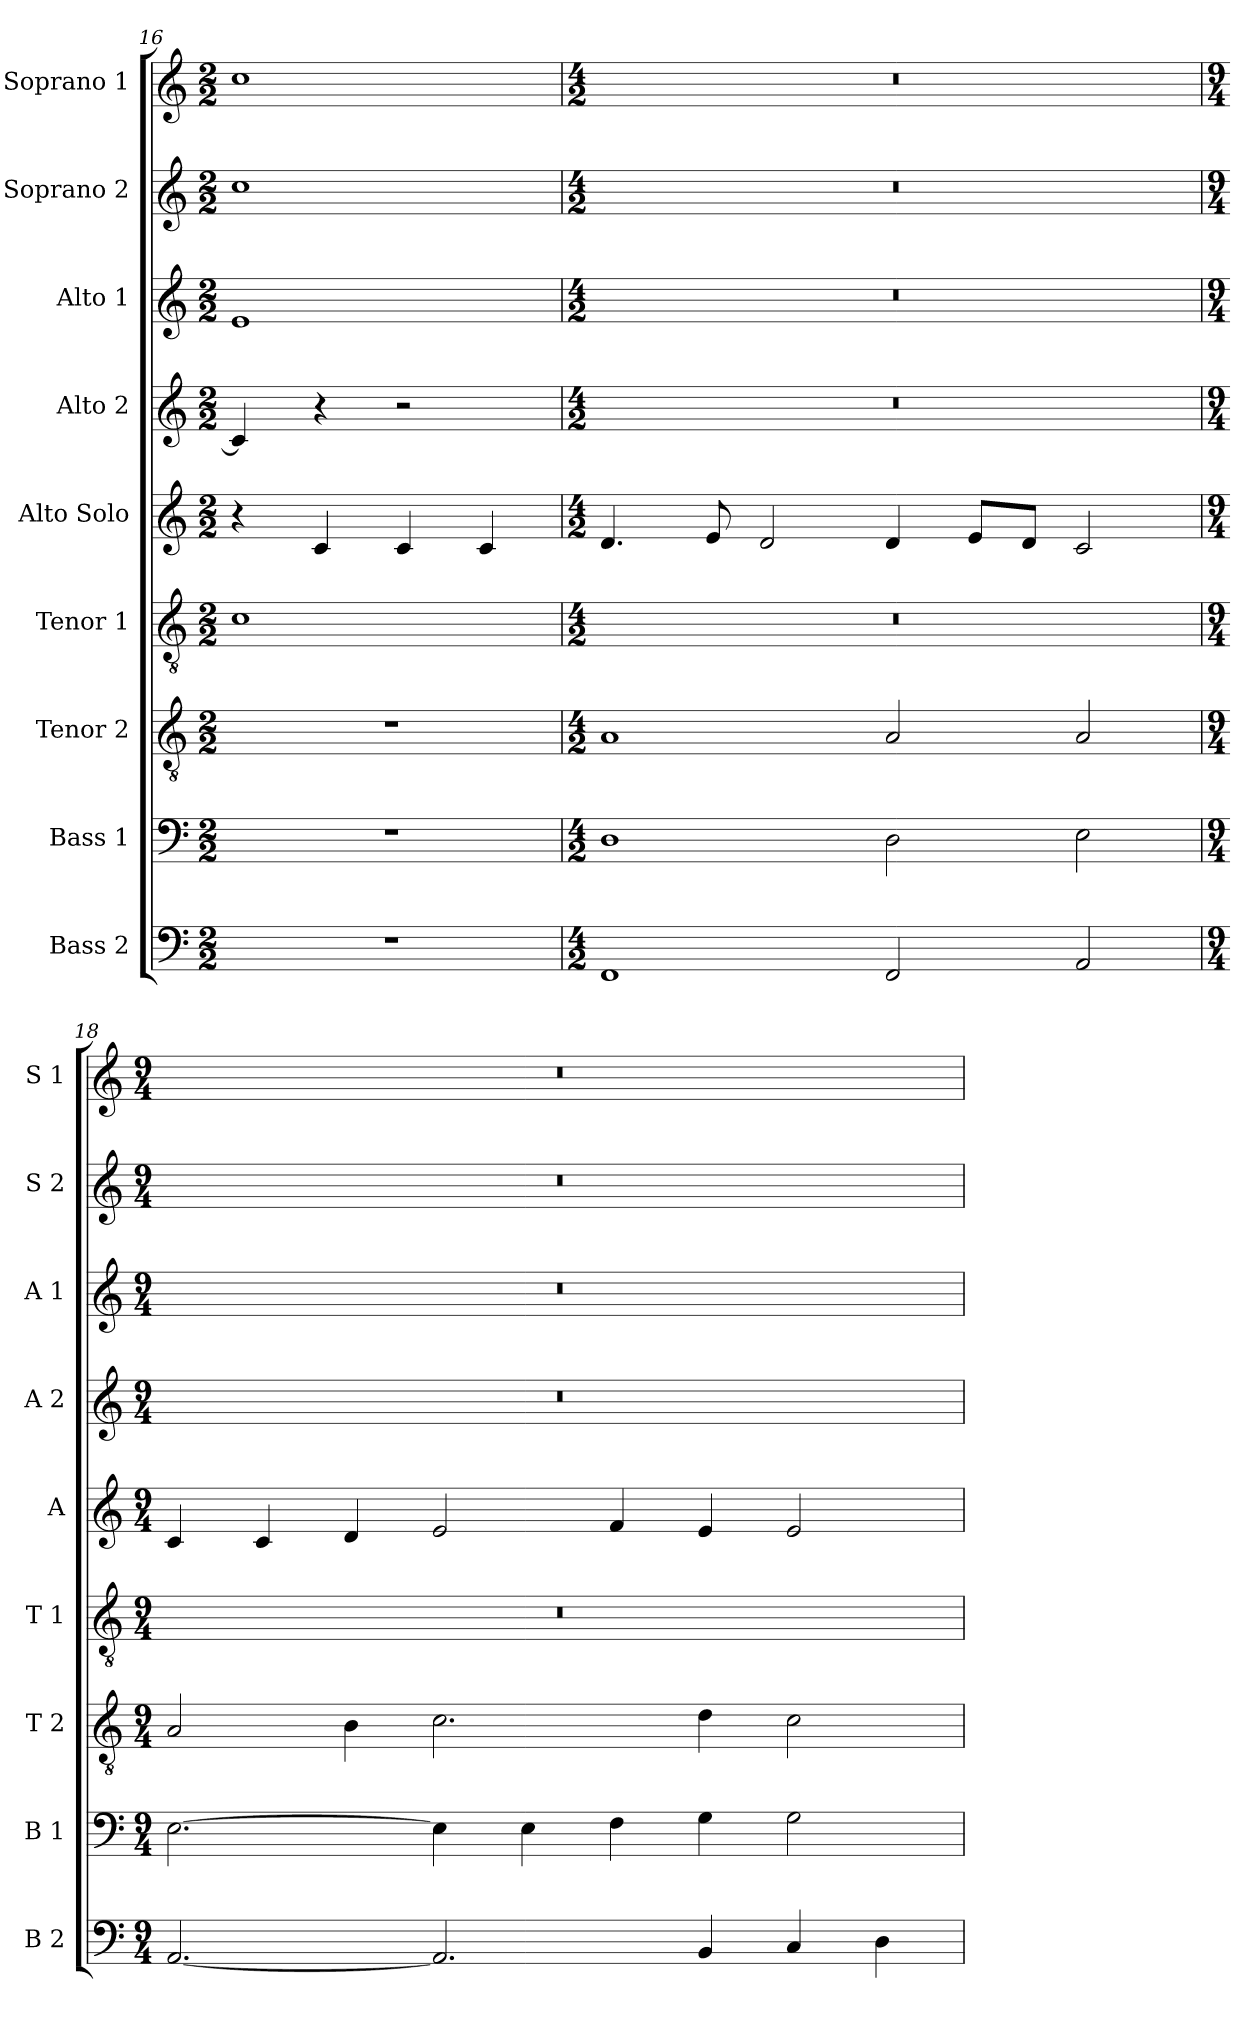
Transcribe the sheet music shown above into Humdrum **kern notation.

**kern	**kern	**kern	**kern	**kern	**kern	**kern	**kern	**kern
*part9	*part8	*part7	*part6	*part5	*part4	*part3	*part2	*part1
*staff9	*staff8	*staff7	*staff6	*staff5	*staff4	*staff3	*staff2	*staff1
*I"Bass 2	*I"Bass 1	*I"Tenor 2	*I"Tenor 1	*I"Alto Solo	*I"Alto 2	*I"Alto 1	*I"Soprano 2	*I"Soprano 1
*I'B 2	*I'B 1	*I'T 2	*I'T 1	*I'A	*I'A 2	*I'A 1	*I'S 2	*I'S 1
*clefF4	*clefF4	*clefGv2	*clefGv2	*clefG2	*clefG2	*clefG2	*clefG2	*clefG2
*k[]	*k[]	*k[]	*k[]	*k[]	*k[]	*k[]	*k[]	*k[]
*C:	*C:	*C:	*C:	*C:	*C:	*C:	*C:	*C:
*M2/2	*M2/2	*M2/2	*M2/2	*M2/2	*M2/2	*M2/2	*M2/2	*M2/2
=16	=16	=16	=16	=16	=16	=16	=16	=16
1r	1r	1r	1c	4r	4c]	1e	1cc	1cc
.	.	.	.	4c	4r	.	.	.
.	.	.	.	4c	2r	.	.	.
.	.	.	.	4c	.	.	.	.
=17	=17	=17	=17	=17	=17	=17	=17	=17
*M4/2	*M4/2	*M4/2	*M4/2	*M4/2	*M4/2	*M4/2	*M4/2	*M4/2
1FF	1D	1A	0r	4.d	0r	0r	0r	0r
.	.	.	.	8e	.	.	.	.
.	.	.	.	2d	.	.	.	.
2FF	2D	2A	.	4d	.	.	.	.
.	.	.	.	8eL	.	.	.	.
.	.	.	.	8dJ	.	.	.	.
2AA	2E	2A	.	2c	.	.	.	.
=18	=18	=18	=18	=18	=18	=18	=18	=18
*M9/4	*M9/4	*M9/4	*M9/4	*M9/4	*M9/4	*M9/4	*M9/4	*M9/4
[2.AA	[2.E	2A	4%9r	4c	4%9r	4%9r	4%9r	4%9r
.	.	.	.	4c	.	.	.	.
.	.	4B	.	4d	.	.	.	.
2.AA]	4E]	2.c	.	2e	.	.	.	.
.	4E	.	.	.	.	.	.	.
.	4F	.	.	4f	.	.	.	.
4BB	4G	4d	.	4e	.	.	.	.
4C	2G	2c	.	2e	.	.	.	.
4D	.	.	.	.	.	.	.	.
=	=	=	=	=	=	=	=	=
*-	*-	*-	*-	*-	*-	*-	*-	*-
